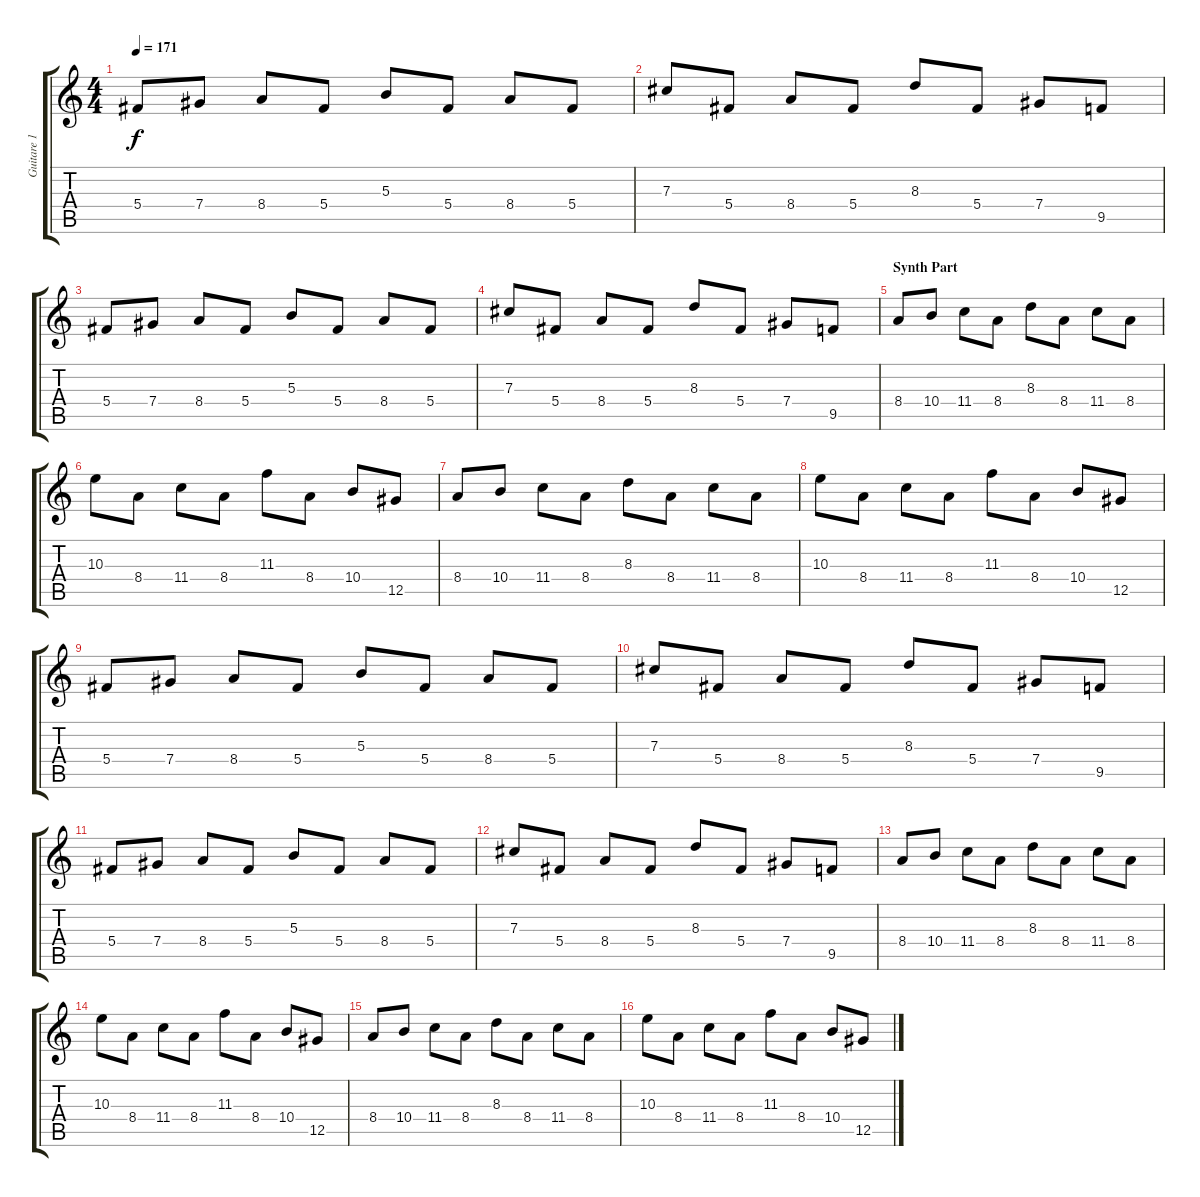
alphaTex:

\track ("Guitare 1" "Guitare 1") {instrument distortionguitar}
\staff {score tabs}
\tuning (Eb4 Bb3 Gb3 Db3 Ab2 Eb2) {hide}
\ts (4 4)
\tempo 171
\clef g2
\ks c
5.4.8{dy f} 7.4.8 8.4.8 5.4.8 5.3.8 5.4.8 8.4.8 5.4.8 |
7.3.8 5.4.8 8.4.8 5.4.8 8.3.8 5.4.8 7.4.8 9.5.8 |
5.4.8 7.4.8 8.4.8 5.4.8 5.3.8 5.4.8 8.4.8 5.4.8 |
7.3.8 5.4.8 8.4.8 5.4.8 8.3.8 5.4.8 7.4.8 9.5.8 |
\section ("" "Synth Part")
8.4.8 10.4.8 11.4.8 8.4.8 8.3.8 8.4.8 11.4.8 8.4.8 |
10.3.8 8.4.8 11.4.8 8.4.8 11.3.8 8.4.8 10.4.8 12.5.8 |
8.4.8 10.4.8 11.4.8 8.4.8 8.3.8 8.4.8 11.4.8 8.4.8 |
10.3.8 8.4.8 11.4.8 8.4.8 11.3.8 8.4.8 10.4.8 12.5.8 |
5.4.8 7.4.8 8.4.8 5.4.8 5.3.8 5.4.8 8.4.8 5.4.8 |
7.3.8 5.4.8 8.4.8 5.4.8 8.3.8 5.4.8 7.4.8 9.5.8 |
5.4.8 7.4.8 8.4.8 5.4.8 5.3.8 5.4.8 8.4.8 5.4.8 |
7.3.8 5.4.8 8.4.8 5.4.8 8.3.8 5.4.8 7.4.8 9.5.8 |
8.4.8 10.4.8 11.4.8 8.4.8 8.3.8 8.4.8 11.4.8 8.4.8 |
10.3.8 8.4.8 11.4.8 8.4.8 11.3.8 8.4.8 10.4.8 12.5.8 |
8.4.8 10.4.8 11.4.8 8.4.8 8.3.8 8.4.8 11.4.8 8.4.8 |
10.3.8 8.4.8 11.4.8 8.4.8 11.3.8 8.4.8 10.4.8 12.5.8
